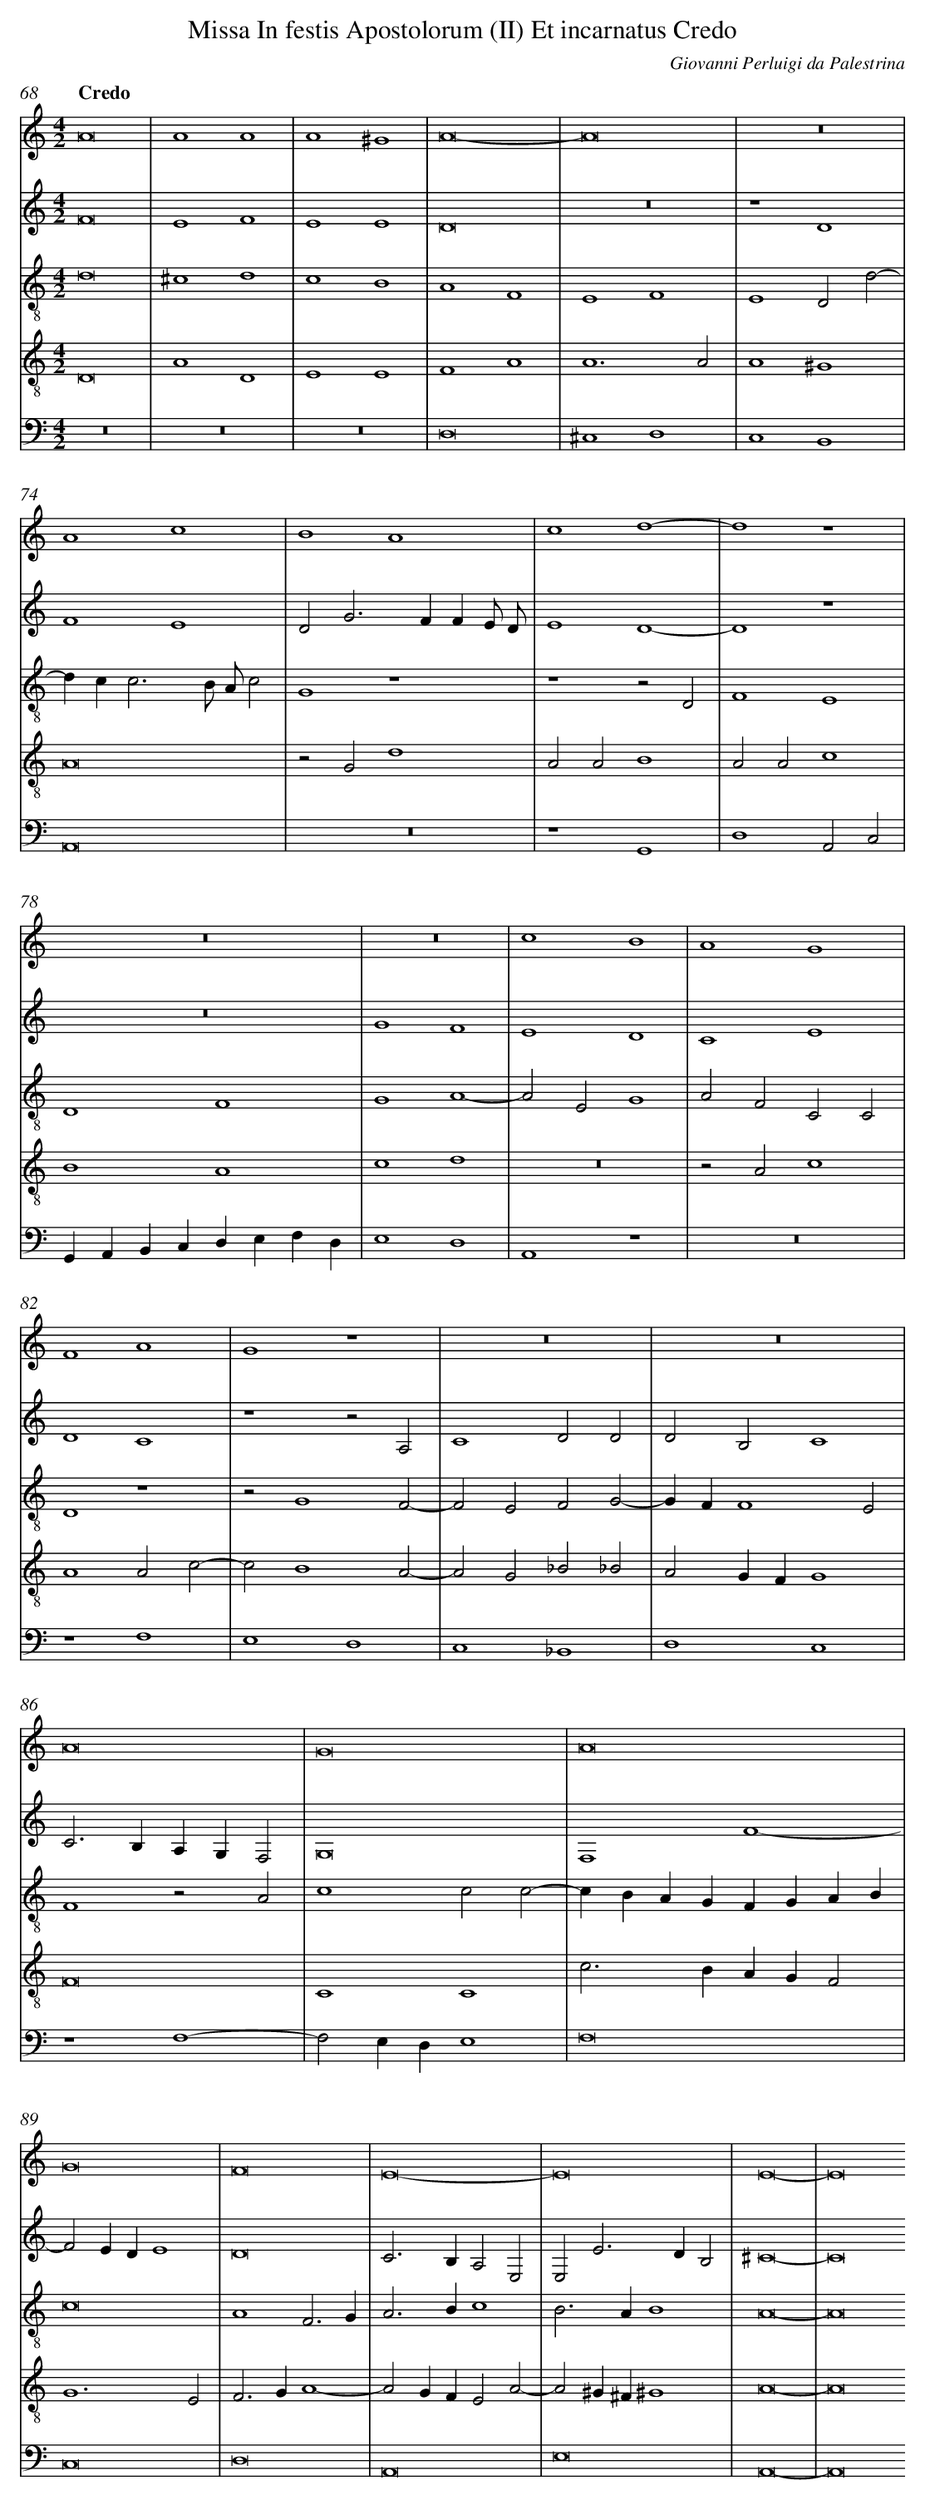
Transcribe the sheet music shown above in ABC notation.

X:1
T: Missa In festis Apostolorum (II) Et incarnatus Credo
C: Giovanni Perluigi da Palestrina
L: 1/4
M: 4/2
Q: "Credo"
V: 1 clef=treble
V: 2 clef=treble
V: 3 clef=treble-8
V: 4 clef=treble-8
V: 5 clef=bass
K: C
[V:1] A8 |
[V:2] F8 |
[V:3] d8 |
[V:4] D8 |
[V:5] z8 |
[V:1] A4A4 |
[V:2] E4F4 |
[V:3] ^c4d4 |
[V:4] A4D4 |
[V:5] z8 |
[V:1] A4^G4 |
[V:2] E4E4 |
[V:3] c4B4 |
[V:4] E4E4 |
[V:5] z8 |
[V:1] A8- |
[V:2] D8 |
[V:3] A4F4 |
[V:4] F4A4 |
[V:5] D,8 |
[V:1] A8 |
[V:2] z8 |
[V:3] E4F4 |
[V:4] A6A2 |
[V:5] ^C,4D,4 |
[V:1] z8 |
[V:2] z4D4 |
[V:3] E4D2d2- |
[V:4] A4^G4 |
[V:5] C,4B,,4 |
[V:1] A4c4 |
[V:2] F4E4 |
[V:3] dc2<c2B/ A/c2 |
[V:4] A8 |
[V:5] A,,8 |
[V:1] B4A4 |
[V:2] D2G2>F2FE/ D/ |
[V:3] G4z4 |
[V:4] z2G2d4 |
[V:5] z8 |
[V:1] c4d4- |
[V:2] E4D4- |
[V:3] z4z2D2 |
[V:4] A2A2B4 |
[V:5] z4G,,4 |
[V:1] d4z4 |
[V:2] D4z4 |
[V:3] F4E4 |
[V:4] A2A2c4 |
[V:5] D,4A,,2C,2 |
[V:1] z8 |
[V:2] z8 |
[V:3] D4F4 |
[V:4] B4A4 |
[V:5] G,,A,,B,,C,D,E,F,D, |
[V:1] z8 |
[V:2] G4F4 |
[V:3] G4A4- |
[V:4] c4d4 |
[V:5] E,4D,4 |
[V:1] c4B4 |
[V:2] E4D4 |
[V:3] A2E2G4 |
[V:4] z8 |
[V:5] A,,4z4 |
[V:1] A4G4 |
[V:2] C4E4 |
[V:3] A2F2C2C2 |
[V:4] z2A2c4 |
[V:5] z8 |
[V:1] F4A4 |
[V:2] D4C4 |
[V:3] D4z4 |
[V:4] A4A2c2- |
[V:5] z4F,4 |
[V:1] G4z4 |
[V:2] z4z2A,2 |
[V:3] z2G4F2- |
[V:4] c2B4A2- |
[V:5] E,4D,4 |
[V:1] z8 |
[V:2] C4D2D2 |
[V:3] F2E2F2G2- |
[V:4] A2G2_B2_B2 |
[V:5] C,4_B,,4 |
[V:1] z8 |
[V:2] D2B,2C4 |
[V:3] GFF4E2 |
[V:4] A2GFG4 |
[V:5] D,4C,4 |
[V:1] A8 |
[V:2] C2>B,2A,G,F,2 |
[V:3] F4z2A2 |
[V:4] F8 |
[V:5] z4F,4- |
[V:1] G8 |
[V:2] G,8 |
[V:3] c4c2c2- |
[V:4] C4C4 |
[V:5] F,2E,D,E,4 |
[V:1] A8 |
[V:2] F,4F4- |
[V:3] cBAGFGAB |
[V:4] c2>B2AGF2 |
[V:5] F,8 |
[V:1] G8 |
[V:2] F2EDE4 |
[V:3] c8 |
[V:4] G6E2 |
[V:5] C,8 |
[V:1] F8 |
[V:2] D8 |
[V:3] A4F3G |
[V:4] F2>G2A4- |
[V:5] D,8 |
[V:1] E8- |
[V:2] C2>B,2A,2E,2 |
[V:3] A2>B2c4 |
[V:4] A2GFE2A2- |
[V:5] A,,8 |
[V:1] E8 |
[V:2] E,2E2>D2B,2 |
[V:3] B2>A2B4 |
[V:4] A2^G^F^G4 |
[V:5] E,8 |
[V:1] E8- |
[V:2] ^C8- |
[V:3] A8- |
[V:4] A8- |
[V:5] A,,8- |
[V:1] E8
[V:2] C8
[V:3] A8
[V:4] A8
[V:5] A,,8
